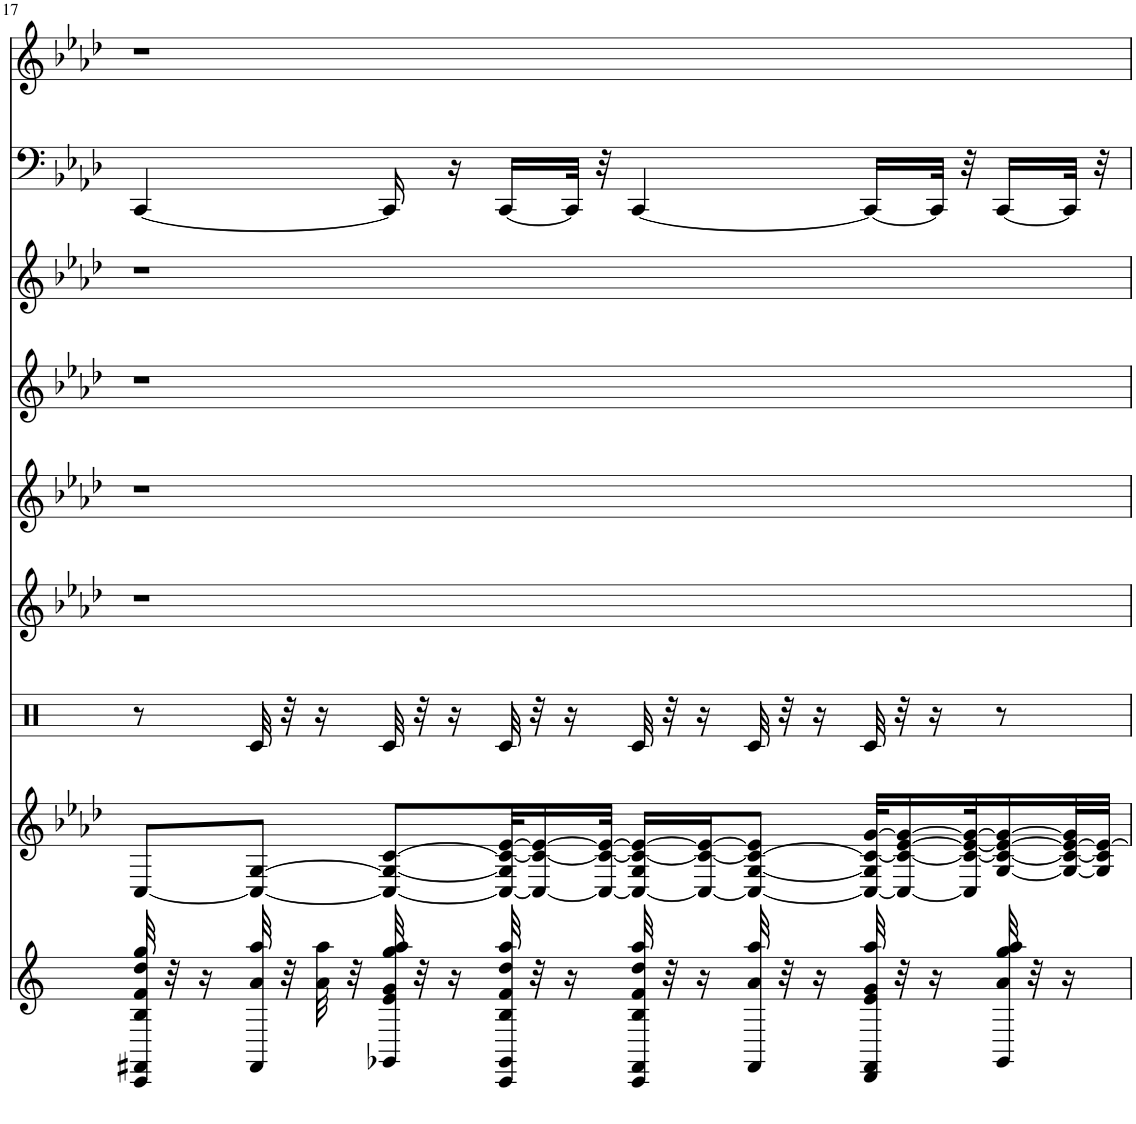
**kern	**kern	**kern	**kern	**kern	**kern	**kern	**kern	**kern
*part9	*part8	*part7	*part6	*part5	*part4	*part3	*part2	*part1
*staff9	*staff8	*staff7	*staff6	*staff5	*staff4	*staff3	*staff2	*staff1
*I"StringInstrument	*I"Electric Guitar	*I"StringInstrument	*I"StringInstrument	*I"Pan Flute	*I"Piano	*I"StringInstrument	*I"Electric Bass	*I"AKSAM&quot;GUNESI&quot;DOGDU
*I'Str	*I'Elec Gtr	*I'Str	*I'Str	*I'P Fl	*I'Pno	*I'Str	*I'Elec b	*
!!LO:PB:g=z
*clefG2	*clefG2	*clefX	*clefG2	*clefG2	*clefG2	*clefG2	*clefF4	*clefG2
*k[]	*k[b-e-a-d-]	*k[]	*k[b-e-a-d-]	*k[b-e-a-d-]	*k[b-e-a-d-]	*k[b-e-a-d-]	*k[b-e-a-d-]	*k[b-e-a-d-]
*M4/4	*M4/4	*M4/4	*M4/4	*M4/4	*M4/4	*M4/4	*M4/4	*M4/4
=17	=17	=17	=17	=17	=17	=17	=17	=17
32CC/ 32FF#X/ 32B/ 32f/ 32dd/ 32gg/	[8C/L	8r	1r	1r	1r	1r	[4CC/	1r
32r	.	.	.	.	.	.	.	.
16r	.	.	.	.	.	.	.	.
32FF#/ 32a/ 32aa/	8C/_ [8G/J	32c/	.	.	.	.	.	.
32r	.	32r	.	.	.	.	.	.
32a\ 32aa\	.	16r	.	.	.	.	.	.
32r	.	.	.	.	.	.	.	.
32GG-X/ 32e/ 32g/ 32gg/ 32aa/	8C/_ 8G/_ [8c/L	32c/	.	.	.	.	16CC/]	.
32r	.	32r	.	.	.	.	.	.
16r	.	16r	.	.	.	.	16r	.
32CC/ 32GG-/ 32B/ 32f/ 32dd/ 32aa/	32C/_ 32G/] 32c/_ [32e-/KL	32c/	.	.	.	.	[16CC/LL	.
32r	16C/_ 16c/_ 16e-/_	32r	.	.	.	.	.	.
16r	.	16r	.	.	.	.	32CC/JJk]	.
.	32C/_ 32c/_ 32e-/_JJk	.	.	.	.	.	32r	.
32CC/ 32FF#/ 32B/ 32f/ 32dd/ 32aa/	16C/_ 16G/ 16c/_ 16e-/_LL	32c/	.	.	.	.	[4CC/	.
32r	.	32r	.	.	.	.	.	.
16r	16C/_ 16c/_ 16e-/_J	16r	.	.	.	.	.	.
32FF#/ 32a/ 32aa/	8C/_ [8G/ 8c/_ 8e-/]J	32c/	.	.	.	.	.	.
32r	.	32r	.	.	.	.	.	.
16r	.	16r	.	.	.	.	.	.
32DD/ 32FF#/ 32e/ 32g/ 32aa/	32C/_ 32G/] 32c/_ [32g/KLL	32c/	.	.	.	.	16CC/LL_	.
32r	16C/_ 16c/_ [16e-/ 16g/_	32r	.	.	.	.	.	.
16r	.	16r	.	.	.	.	32CC/JJk]	.
.	32C/] 32c/_ 32e-/_ 32g/_K	.	.	.	.	.	32r	.
32GG-/ 32a/ 32gg/ 32aa/	[16G/ 16c/_ 16e-/_ 16g/_	8r	.	.	.	.	[16CC/LL	.
32r	.	.	.	.	.	.	.	.
16r	32G/_ 32c/_ 32e-/_ 32g/]L	.	.	.	.	.	32CC/JJk]	.
.	32G/] 32c/] 32e-/_JJJ	.	.	.	.	.	32r	.
=	=	=	=	=	=	=	=	=
*-	*-	*-	*-	*-	*-	*-	*-	*-
